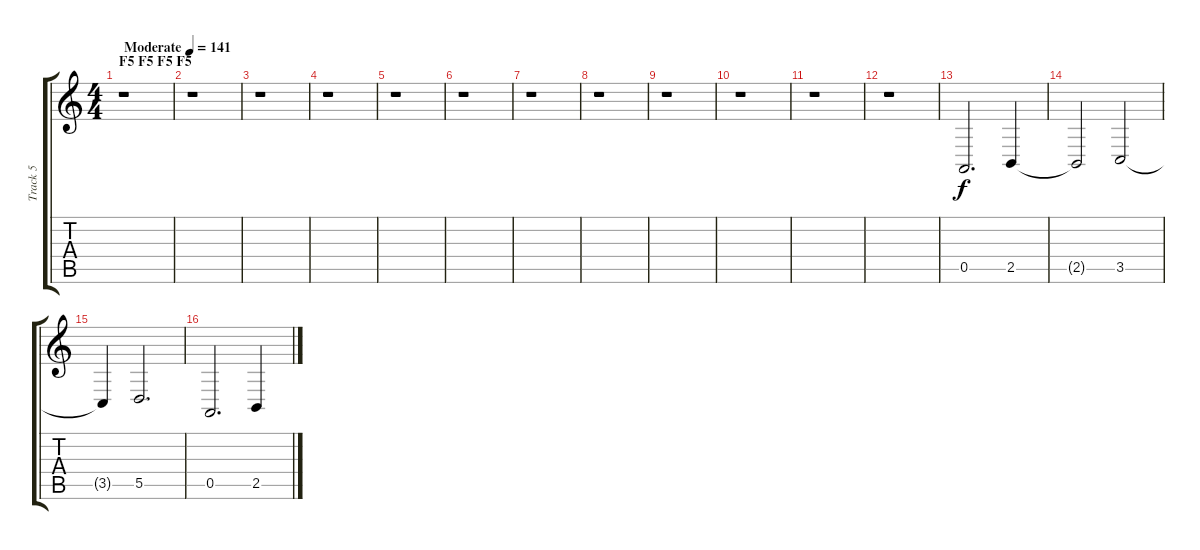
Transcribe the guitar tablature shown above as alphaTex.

\track ("Track 5" "Track 5") {instrument synthstrings1}
\staff {score tabs}
\tuning (E4 B3 G3 D3 A2 D2) {hide}
\ts (4 4)
\section ("" "F5 F5 F5 F5")
\tempo (141 "Moderate")
\clef g2
\ks c
r.1{dy f instrument synthstrings1} |
r.1 |
r.1 |
r.1 |
r.1 |
r.1 |
r.1 |
r.1 |
r.1 |
r.1 |
r.1 |
r.1 |
0.5.2{d} 2.5.4 |
2.5{t}.2 3.5.2 |
3.5{t}.4 5.5.2{d} |
0.5.2{d} 2.5.4
